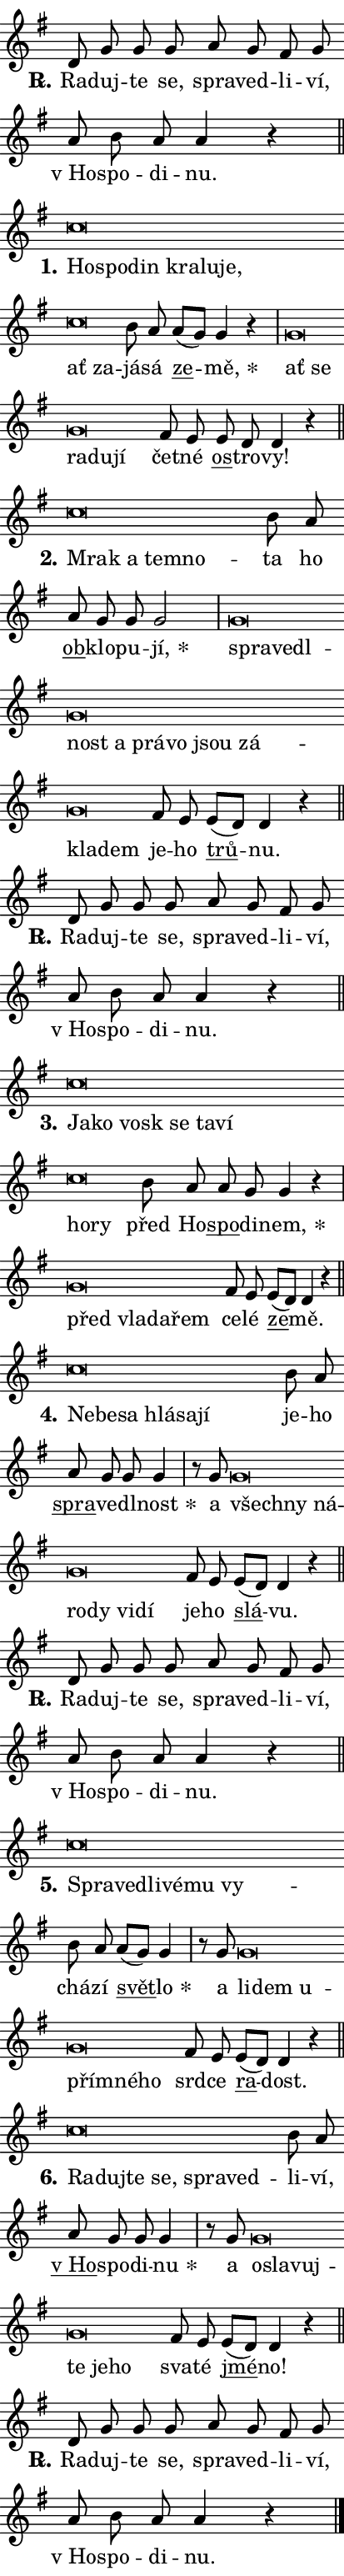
\version "2.22.1"
\header { tagline = "" }
\paper {
  indent = 0\cm
  top-margin = 0\cm
  right-margin = 0\cm
  bottom-margin = 0\cm
  left-margin = 0\cm
  paper-width = 7\cm
  page-breaking = #ly:one-page-breaking
  system-system-spacing.basic-distance = #11
  score-system-spacing.basic-distance = #11
  ragged-last = ##f
}


%% Author: Thomas Morley
%% https://lists.gnu.org/archive/html/lilypond-user/2020-05/msg00002.html
#(define (line-position grob)
"Returns position of @var[grob} in current system:
   @code{'start}, if at first time-step
   @code{'end}, if at last time-step
   @code{'middle} otherwise
"
  (let* ((col (ly:item-get-column grob))
         (ln (ly:grob-object col 'left-neighbor))
         (rn (ly:grob-object col 'right-neighbor))
         (col-to-check-left (if (ly:grob? ln) ln col))
         (col-to-check-right (if (ly:grob? rn) rn col))
         (break-dir-left
           (and
             (ly:grob-property col-to-check-left 'non-musical #f)
             (ly:item-break-dir col-to-check-left)))
         (break-dir-right
           (and
             (ly:grob-property col-to-check-right 'non-musical #f)
             (ly:item-break-dir col-to-check-right))))
        (cond ((eqv? 1 break-dir-left) 'start)
              ((eqv? -1 break-dir-right) 'end)
              (else 'middle))))

#(define (tranparent-at-line-position vctor)
  (lambda (grob)
  "Relying on @code{line-position} select the relevant enry from @var{vctor}.
Used to determine transparency,"
    (case (line-position grob)
      ((end) (not (vector-ref vctor 0)))
      ((middle) (not (vector-ref vctor 1)))
      ((start) (not (vector-ref vctor 2))))))

noteHeadBreakVisibility =
#(define-music-function (break-visibility)(vector?)
"Makes @code{NoteHead}s transparent relying on @var{break-visibility}"
#{
  \override NoteHead.transparent =
    #(tranparent-at-line-position break-visibility)
#})

#(define delete-ledgers-for-transparent-note-heads
  (lambda (grob)
    "Reads whether a @code{NoteHead} is transparent.
If so this @code{NoteHead} is removed from @code{'note-heads} from
@var{grob}, which is supposed to be @code{LedgerLineSpanner}.
As a result ledgers are not printed for this @code{NoteHead}"
    (let* ((nhds-array (ly:grob-object grob 'note-heads))
           (nhds-list
             (if (ly:grob-array? nhds-array)
                 (ly:grob-array->list nhds-array)
                 '()))
           ;; Relies on the transparent-property being done before
           ;; Staff.LedgerLineSpanner.after-line-breaking is executed.
           ;; This is fragile ...
           (to-keep
             (remove
               (lambda (nhd)
                 (ly:grob-property nhd 'transparent #f))
               nhds-list)))
      ;; TODO find a better method to iterate over grob-arrays, similiar
      ;; to filter/remove etc for lists
      ;; For now rebuilt from scratch
      (set! (ly:grob-object grob 'note-heads)  '())
      (for-each
        (lambda (nhd)
          (ly:pointer-group-interface::add-grob grob 'note-heads nhd))
        to-keep))))

hideNotes = {
  \noteHeadBreakVisibility #begin-of-line-visible
}
unHideNotes = {
  \noteHeadBreakVisibility #all-visible
}

% work-around for resetting accidentals
% https://lilypond.org/doc/v2.23/Documentation/notation/displaying-rhythms#unmetered-music
cadenzaMeasure = {
  \cadenzaOff
  \partial 1024 s1024
  \cadenzaOn
}

#(define-markup-command (accent layout props text) (markup?)
  "Underline accented syllable"
  (interpret-markup layout props
    #{\markup \override #'(offset . 4.3) \underline { #text }#}))

responsum = \markup \concat {
  "R" \hspace #-1.05 \path #0.1 #'((moveto 0 0.07) (lineto 0.9 0.8)) \hspace #0.05 "."
}

\layout {
    \context {
        \Staff
        \remove "Time_signature_engraver"
        \override LedgerLineSpanner.after-line-breaking = #delete-ledgers-for-transparent-note-heads
    }
    \context {
        \Voice {
            \override NoteHead.output-attributes = #'((class . "notehead"))
            \override Hairpin.height = #0.55
        }
    }
    \context {
        \Lyrics {
            \override StanzaNumber.output-attributes = #'((class . "stanzanumber"))
            \override LyricSpace.minimum-distance = #0.9
            \override LyricText.font-name = #"TeX Gyre Schola"
            \override LyricText.font-size = 1
            \override StanzaNumber.font-name = #"TeX Gyre Schola Bold"
            \override StanzaNumber.font-size = 1
        }
    }
}

% magnetic-lyrics.ily
%
%   written by
%     Jean Abou Samra <jean@abou-samra.fr>
%     Werner Lemberg <wl@gnu.org>
%
%   adapted by
%     Jiri Hon <jiri.hon@gmail.com>
%
% Version 2022-Apr-15

% https://www.mail-archive.com/lilypond-user@gnu.org/msg149350.html

#(define (Left_hyphen_pointer_engraver context)
   "Collect syllable-hyphen-syllable occurrences in lyrics and store
them in properties.  This engraver only looks to the left.  For
example, if the lyrics input is @code{foo -- bar}, it does the
following.

@itemize @bullet
@item
Set the @code{text} property of the @code{LyricHyphen} grob between
@q{foo} and @q{bar} to @code{foo}.

@item
Set the @code{left-hyphen} property of the @code{LyricText} grob with
text @q{foo} to the @code{LyricHyphen} grob between @q{foo} and
@q{bar}.
@end itemize

Use this auxiliary engraver in combination with the
@code{lyric-@/text::@/apply-@/magnetic-@/offset!} hook."
   (let ((hyphen #f)
         (text #f))
     (make-engraver
      (acknowledgers
       ((lyric-syllable-interface engraver grob source-engraver)
        (set! text grob)))
      (end-acknowledgers
       ((lyric-hyphen-interface engraver grob source-engraver)
        ;(when (not (grob::has-interface grob 'lyric-space-interface))
          (set! hyphen grob)));)
      ((stop-translation-timestep engraver)
       (when (and text hyphen)
         (ly:grob-set-object! text 'left-hyphen hyphen))
       (set! text #f)
       (set! hyphen #f)))))

#(define (lyric-text::apply-magnetic-offset! grob)
   "If the space between two syllables is less than the value in
property @code{LyricText@/.details@/.squash-threshold}, move the right
syllable to the left so that it gets concatenated with the left
syllable.

Use this function as a hook for
@code{LyricText@/.after-@/line-@/breaking} if the
@code{Left_@/hyphen_@/pointer_@/engraver} is active."
   (let ((hyphen (ly:grob-object grob 'left-hyphen #f)))
     (when hyphen
       (let ((left-text (ly:spanner-bound hyphen LEFT)))
         (when (grob::has-interface left-text 'lyric-syllable-interface)
           (let* ((common (ly:grob-common-refpoint grob left-text X))
                  (this-x-ext (ly:grob-extent grob common X))
                  (left-x-ext
                   (begin
                     ;; Trigger magnetism for left-text.
                     (ly:grob-property left-text 'after-line-breaking)
                     (ly:grob-extent left-text common X)))
                  ;; `delta` is the gap width between two syllables.
                  (delta (- (interval-start this-x-ext)
                            (interval-end left-x-ext)))
                  (details (ly:grob-property grob 'details))
                  (threshold (assoc-get 'squash-threshold details 0.2)))
             (when (< delta threshold)
               (let* (;; We have to manipulate the input text so that
                      ;; ligatures crossing syllable boundaries are not
                      ;; disabled.  For languages based on the Latin
                      ;; script this is essentially a beautification.
                      ;; However, for non-Western scripts it can be a
                      ;; necessity.
                      (lt (ly:grob-property left-text 'text))
                      (rt (ly:grob-property grob 'text))
                      (is-space (grob::has-interface hyphen 'lyric-space-interface))
                      (space (if is-space " " ""))
                      (space-markup (grob-interpret-markup grob " "))
                      (space-size (interval-length (ly:stencil-extent space-markup X)))
                      (extra-delta (if is-space space-size 0))
                      ;; Append new syllable.
                      (ltrt-space (if (and (string? lt) (string? rt))
                                (string-append lt space rt)
                                (make-concat-markup (list lt space rt))))
                      ;; Right-align `ltrt` to the right side.
                      (ltrt-space-markup (grob-interpret-markup
                               grob
                               (make-translate-markup
                                (cons (interval-length this-x-ext) 0)
                                (make-right-align-markup ltrt-space)))))
                 (begin
                   ;; Don't print `left-text`.
                   (ly:grob-set-property! left-text 'stencil #f)
                   ;; Set text and stencil (which holds all collected
                   ;; syllables so far) and shift it to the left.
                   (ly:grob-set-property! grob 'text ltrt-space)
                   (ly:grob-set-property! grob 'stencil ltrt-space-markup)
                   (ly:grob-translate-axis! grob (- (- delta extra-delta)) X))))))))))


#(define (lyric-hyphen::displace-bounds-first grob)
   ;; Make very sure this callback isn't triggered too early.
   (let ((left (ly:spanner-bound grob LEFT))
         (right (ly:spanner-bound grob RIGHT)))
     (ly:grob-property left 'after-line-breaking)
     (ly:grob-property right 'after-line-breaking)
     (ly:lyric-hyphen::print grob)))

squashThreshold = #0.4

\layout {
  \context {
    \Lyrics
    \consists #Left_hyphen_pointer_engraver
    \override LyricText.after-line-breaking =
      #lyric-text::apply-magnetic-offset!
    \override LyricHyphen.stencil = #lyric-hyphen::displace-bounds-first
    \override LyricText.details.squash-threshold = \squashThreshold
    \override LyricHyphen.minimum-distance = 0
    \override LyricHyphen.minimum-length = \squashThreshold
  }
}

squash = \override LyricText.details.squash-threshold = 9999
unSquash = \override LyricText.details.squash-threshold = \squashThreshold

left = \override LyricText.self-alignment-X = #LEFT
unLeft = \revert LyricText.self-alignment-X

starOffset = #(lambda (grob) 
                (let ((x_offset (ly:self-alignment-interface::aligned-on-x-parent grob)))
                  (if (= x_offset 0) 0 (+ x_offset 1.2))))

star = #(define-music-function (syllable)(string?)
"Append star separator at the end of a syllable"
#{
  \once \override LyricText.X-offset = #starOffset
  \lyricmode { \markup {
    #syllable
    \override #'((font-name . "TeX Gyre Schola Bold")) \hspace #0.2 \lower #0.65 \larger "*"
  } }
#})

starAccent = #(define-music-function (syllable)(string?)
"Append star separator at the end of a syllable and make accent"
#{
  \once \override LyricText.X-offset = #starOffset
  \lyricmode { \markup {
    \accent #syllable
    \override #'((font-name . "TeX Gyre Schola Bold")) \hspace #0.2 \lower #0.65 \larger "*"
  } }
#})

breath = #(define-music-function (syllable)(string?)
"Append breathing indicator at the end of a syllable"
#{
  \lyricmode { \markup { #syllable "+" } }
#})

optionalBreath = #(define-music-function (syllable)(string?)
"Append optional breathing indicator at the end of a syllable"
#{
  \lyricmode { \markup { #syllable "(+)" } }
#})


\score {
    <<
        \new Voice = "melody" { \cadenzaOn \key g \major \relative { d'8 g g g a g \bar "" fis g \bar "" a b a a4 r \cadenzaMeasure \bar "||" \break }
\relative { c''\breve*1/16 \hideNotes \breve*1/16 \bar "" \breve*1/16 \bar "" \breve*1/16 \bar "" \breve*1/16 \bar "" \breve*1/16 \bar "" \breve*1/16 \breve*1/16 \bar "" \unHideNotes b8 a \bar "" a[( g)] g4 r \cadenzaMeasure \bar "|" g\breve*1/16 \hideNotes \breve*1/16 \bar "" \breve*1/16 \bar "" \breve*1/16 \breve*1/16 \bar "" \unHideNotes fis8 e \bar "" e d d4 r \cadenzaMeasure \bar "||" \break }
\relative { c''\breve*1/16 \hideNotes \breve*1/16 \bar "" \breve*1/16 \breve*1/16 \bar "" \unHideNotes b8 a \bar "" a g g g2 \cadenzaMeasure \bar "|" g\breve*1/16 \hideNotes \breve*1/16 \bar "" \breve*1/16 \bar "" \breve*1/16 \bar "" \breve*1/16 \bar "" \breve*1/16 \bar "" \breve*1/16 \bar "" \breve*1/16 \bar "" \breve*1/16 \bar "" \breve*1/16 \breve*1/16 \bar "" \unHideNotes fis8 e \bar "" e[( d)] d4 r \cadenzaMeasure \bar "||" \break }
\relative { d'8 g g g a g \bar "" fis g \bar "" a b a a4 r \cadenzaMeasure \bar "||" \break }
\relative { c''\breve*1/16 \hideNotes \breve*1/16 \bar "" \breve*1/16 \bar "" \breve*1/16 \bar "" \breve*1/16 \bar "" \breve*1/16 \bar "" \breve*1/16 \breve*1/16 \bar "" \unHideNotes b8 a \bar "" a g g4 r \cadenzaMeasure \bar "|" g\breve*1/16 \hideNotes \breve*1/16 \bar "" \breve*1/16 \breve*1/16 \bar "" \unHideNotes fis8 e \bar "" e[( d)] d4 r \cadenzaMeasure \bar "||" \break }
\relative { c''\breve*1/16 \hideNotes \breve*1/16 \bar "" \breve*1/16 \bar "" \breve*1/16 \bar "" \breve*1/16 \breve*1/16 \bar "" \unHideNotes b8 a \bar "" a g g g4 \cadenzaMeasure \bar "|" r8 g8 g\breve*1/16 \hideNotes \breve*1/16 \bar "" \breve*1/16 \bar "" \breve*1/16 \bar "" \breve*1/16 \bar "" \breve*1/16 \breve*1/16 \bar "" \unHideNotes fis8 e \bar "" e[( d)] d4 r \cadenzaMeasure \bar "||" \break }
\relative { d'8 g g g a g \bar "" fis g \bar "" a b a a4 r \cadenzaMeasure \bar "||" \break }
\relative { c''\breve*1/16 \hideNotes \breve*1/16 \bar "" \breve*1/16 \bar "" \breve*1/16 \bar "" \breve*1/16 \breve*1/16 \bar "" \unHideNotes b8 a \bar "" a[( g)] g4 \cadenzaMeasure \bar "|" r8 g8 g\breve*1/16 \hideNotes \breve*1/16 \bar "" \breve*1/16 \bar "" \breve*1/16 \bar "" \breve*1/16 \breve*1/16 \bar "" \unHideNotes fis8 e \bar "" e[( d)] d4 r \cadenzaMeasure \bar "||" \break }
\relative { c''\breve*1/16 \hideNotes \breve*1/16 \bar "" \breve*1/16 \bar "" \breve*1/16 \bar "" \breve*1/16 \breve*1/16 \bar "" \unHideNotes b8 a \bar "" a g g g4 \cadenzaMeasure \bar "|" r8 g8 g\breve*1/16 \hideNotes \breve*1/16 \bar "" \breve*1/16 \bar "" \breve*1/16 \bar "" \breve*1/16 \breve*1/16 \bar "" \unHideNotes fis8 e \bar "" e[( d)] d4 r \cadenzaMeasure \bar "||" \break }
\relative { d'8 g g g a g \bar "" fis g \bar "" a b a a4 r \cadenzaMeasure \bar "||" \break } \bar "|." }
        \new Lyrics \lyricsto "melody" { \lyricmode { \set stanza = \responsum
Ra -- duj -- te se, spra -- ved -- li -- ví, "v Ho" -- spo -- di -- nu.
\set stanza = "1."
\left Ho -- \squash spo -- din kra -- lu -- je, ať za -- \unLeft \unSquash já -- sá \markup \accent ze -- \star mě, \left ať \squash se ra -- du -- jí \unLeft \unSquash čet -- né \markup \accent os -- tro -- vy!
\set stanza = "2."
\left Mrak \squash a tem -- no -- \unLeft \unSquash ta ho \markup \accent ob -- klo -- pu -- \star jí, \left spra -- \squash ve -- dl -- nost a prá -- vo jsou zá -- kla -- dem \unLeft \unSquash je -- ho \markup \accent trů -- nu.
\set stanza = \responsum
Ra -- duj -- te se, spra -- ved -- li -- ví, "v Ho" -- spo -- di -- nu.
\set stanza = "3."
\left Ja -- \squash ko vosk se ta -- ví ho -- ry \unLeft \unSquash před Ho -- \markup \accent spo -- di -- \star nem, \left před \squash vla -- da -- řem \unLeft \unSquash ce -- lé \markup \accent ze -- mě.
\set stanza = "4."
\left Ne -- \squash be -- sa hlá -- sa -- jí \unLeft \unSquash je -- ho \markup \accent spra -- ve -- dl -- \star nost a \left všech -- \squash ny ná -- ro -- dy vi -- dí \unLeft \unSquash je -- ho \markup \accent slá -- vu.
\set stanza = \responsum
Ra -- duj -- te se, spra -- ved -- li -- ví, "v Ho" -- spo -- di -- nu.
\set stanza = "5."
\left Spra -- \squash ved -- li -- vé -- mu vy -- \unLeft \unSquash chá -- zí \markup \accent svět -- \star lo a \left li -- \squash dem u -- přím -- né -- ho \unLeft \unSquash srd -- ce \markup \accent ra -- dost.
\set stanza = "6."
\left Ra -- \squash duj -- te se, spra -- ved -- \unLeft \unSquash li -- ví, \markup \accent "v Ho" -- spo -- di -- \star nu a \left o -- \squash sla -- vuj -- te je -- ho \unLeft \unSquash sva -- té \markup \accent jmé -- no!
\set stanza = \responsum
Ra -- duj -- te se, spra -- ved -- li -- ví, "v Ho" -- spo -- di -- nu. } }
    >>
    \layout {}
}
